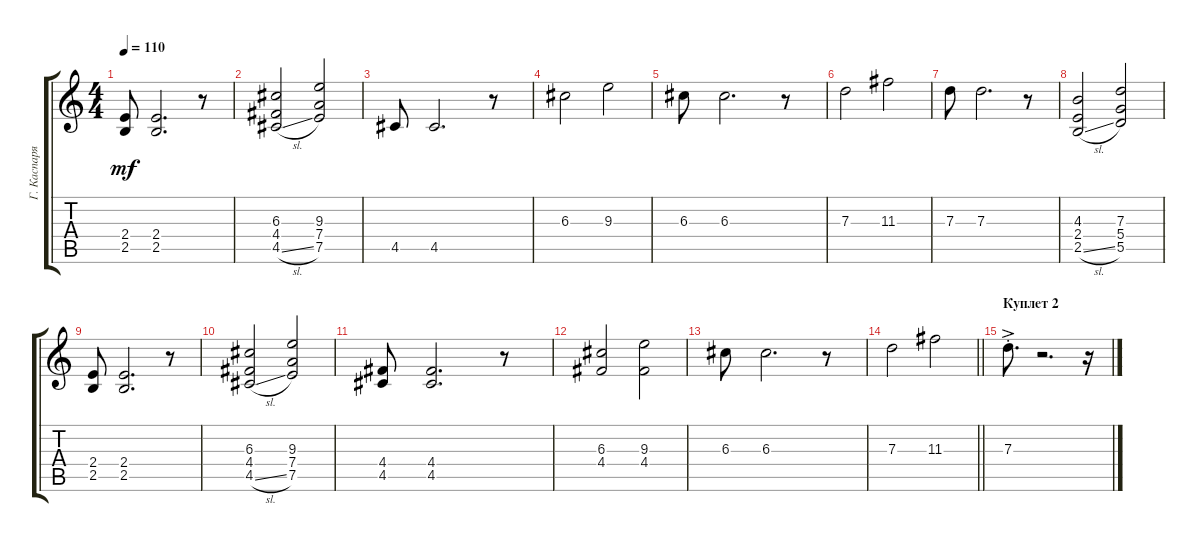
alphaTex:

\track ("Г. Каспарян (OVERDRIVE)" "Г. Каспаря") {instrument overdrivenguitar}
\staff {score tabs}
\tuning (E4 B3 G3 D3 A2 E2) {hide}
\ts (4 4)
\tempo 110
\clef g2
\ks c
(2.4 2.5).8{dy mf} (2.4 2.5).2{d} r.8 |
(6.3 4.4 4.5{sl}).2 (9.3 7.4 7.5).2 |
4.5.8 4.5.2{d} r.8 |
6.3.2 9.3.2 |
6.3.8 6.3.2{d} r.8 |
7.3.2 11.3.2 |
7.3.8 7.3.2{d} r.8 |
(4.3 2.4 2.5{sl}).2 (7.3 5.4 5.5).2 |
(2.4 2.5).8 (2.4 2.5).2{d} r.8 |
(6.3 4.4 4.5{sl}).2 (9.3 7.4 7.5).2 |
(4.4 4.5).8 (4.4 4.5).2{d} r.8 |
(6.3 4.4).2 (9.3 4.4).2 |
6.3.8 6.3.2{d} r.8 |
\barLineRight lightlight
7.3.2 11.3.2 |
\section ("" "Куплет 2")
7.3{ac st}.8{d} r.2{d} r.16
